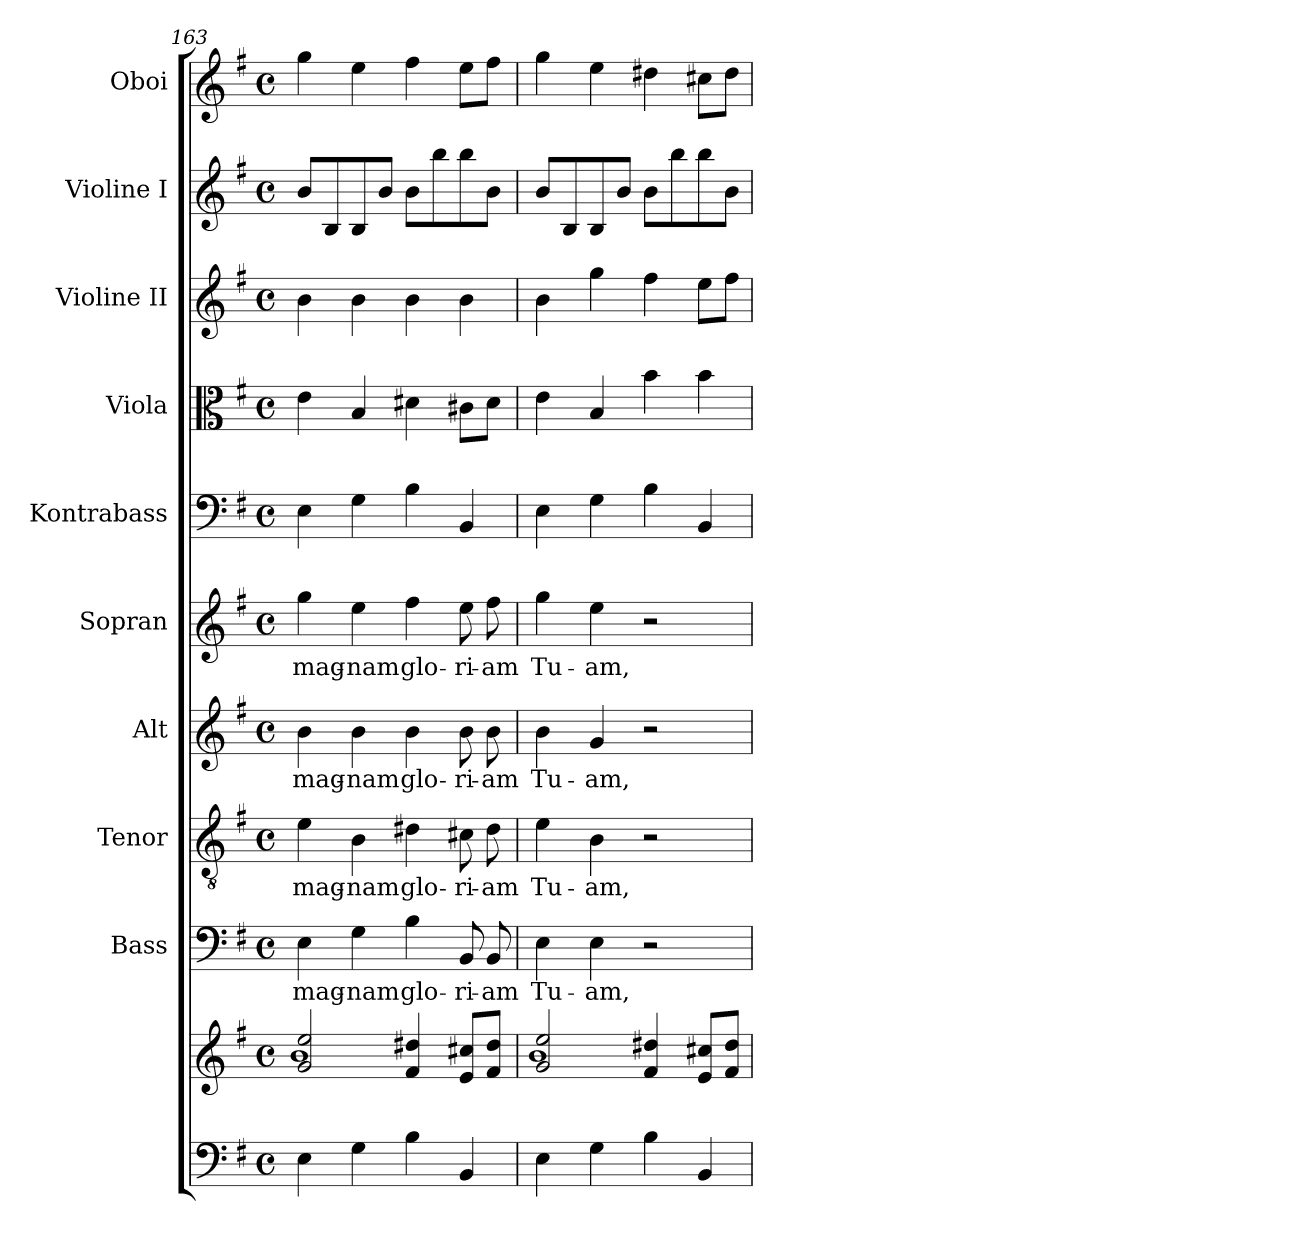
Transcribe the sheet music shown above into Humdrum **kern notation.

**kern	**kern	**kern	**text	**kern	**text	**kern	**text	**kern	**text	**kern	**kern	**kern	**kern	**kern
*part10	*part10	*part9	*part9	*part8	*part8	*part7	*part7	*part6	*part6	*part5	*part4	*part3	*part2	*part1
*staff11	*staff10	*staff9	*staff9	*staff8	*staff8	*staff7	*staff7	*staff6	*staff6	*staff5	*staff4	*staff3	*staff2	*staff1
*	*	*I"Bass	*	*I"Tenor	*	*I"Alt	*	*I"Sopran	*	*I"Kontrabass	*I"Viola	*I"Violine II	*I"Violine I	*I"Oboi
*	*	*I'B.	*	*I'T.	*	*I'A.	*	*I'S.	*	*I'Kb.	*I'Vla.	*I'Vl. II	*I'Vl. I	*I'Ob.
*clefF4	*clefG2	*clefF4	*	*clefGv2	*	*clefG2	*	*clefG2	*	*clefF4	*clefC3	*clefG2	*clefG2	*clefG2
*	*	*	*	*	*	*	*	*	*	*ITrd7c12	*	*	*	*
*k[f#]	*k[f#]	*k[f#]	*	*k[f#]	*	*k[f#]	*	*k[f#]	*	*k[f#]	*k[f#]	*k[f#]	*k[f#]	*k[f#]
*G:	*G:	*G:	*	*G:	*	*G:	*	*G:	*	*G:	*G:	*G:	*G:	*G:
*M4/4	*M4/4	*M4/4	*	*M4/4	*	*M4/4	*	*M4/4	*	*M4/4	*M4/4	*M4/4	*M4/4	*M4/4
*met(c)	*met(c)	*met(c)	*	*met(c)	*	*met(c)	*	*met(c)	*	*met(c)	*met(c)	*met(c)	*met(c)	*met(c)
=163	=163	=163	=163	=163	=163	=163	=163	=163	=163	=163	=163	=163	=163	=163
*	*^	*	*	*	*	*	*	*	*	*	*	*	*	*
!	!	!	!	!LO:LY:b	!	!LO:LY:b	!	!LO:LY:b	!	!LO:LY:b	!	!	!	!	!
4E\	2g/ 2ee/	1b	4E\	mag-	4e\	mag-	4b\	mag-	4gg\	mag-	4EE\	4e\	4b\	8b/L	4gg\
.	.	.	.	.	.	.	.	.	.	.	.	.	.	8B/	.
!	!	!	!	!LO:LY:b	!	!LO:LY:b	!	!LO:LY:b	!	!LO:LY:b	!	!	!	!	!
4G\	.	.	4G\	-nam	4B\	-nam	4b\	-nam	4ee\	-nam	4GG\	4B/	4b\	8B/	4ee\
.	.	.	.	.	.	.	.	.	.	.	.	.	.	8b/J	.
!	!	!	!	!LO:LY:b	!	!LO:LY:b	!	!LO:LY:b	!	!LO:LY:b	!	!	!	!	!
4B\	4f#/ 4dd#X/	.	4B\	glo-	4d#X\	glo-	4b\	glo-	4ff#\	glo-	4BB\	4d#X\	4b\	8b\L	4ff#\
.	.	.	.	.	.	.	.	.	.	.	.	.	.	8bb\	.
!	!	!	!	!LO:LY:b	!	!LO:LY:b	!	!LO:LY:b	!	!LO:LY:b	!	!	!	!	!
4BB/	8e/ 8cc#X/L	.	8BB/	-ri-	8c#X\	-ri-	8b\	-ri-	8ee\	-ri-	4BBB/	8c#X\L	4b\	8bb\	8ee\L
!	!	!	!	!LO:LY:b	!	!LO:LY:b	!	!LO:LY:b	!	!LO:LY:b	!	!	!	!	!
.	8f#/ 8dd#/J	.	8BB/	-am	8d#\	-am	8b\	-am	8ff#\	-am	.	8d#\J	.	8b\J	8ff#\J
!!LO:PB:g=z
=164	=164	=164	=164	=164	=164	=164	=164	=164	=164	=164	=164	=164	=164	=164	=164
!	!	!	!	!LO:LY:b	!	!LO:LY:b	!	!LO:LY:b	!	!LO:LY:b	!	!	!	!	!
4E\	2g/ 2ee/	1b	4E\	Tu-	4e\	Tu-	4b\	Tu-	4gg\	Tu-	4EE\	4e\	4b\	8b/L	4gg\
.	.	.	.	.	.	.	.	.	.	.	.	.	.	8B/	.
!	!	!	!	!LO:LY:b	!	!LO:LY:b	!	!LO:LY:b	!	!LO:LY:b	!	!	!	!	!
4G\	.	.	4E\	-am,	4B\	-am,	4g/	-am,	4ee\	-am,	4GG\	4B/	4gg\	8B/	4ee\
.	.	.	.	.	.	.	.	.	.	.	.	.	.	8b/J	.
4B\	4f#/ 4dd#X/	.	2r	.	2r	.	2r	.	2r	.	4BB\	4b\	4ff#\	8b\L	4dd#X\
.	.	.	.	.	.	.	.	.	.	.	.	.	.	8bb\	.
4BB/	8e/ 8cc#X/L	.	.	.	.	.	.	.	.	.	4BBB/	4b\	8ee\L	8bb\	8cc#X\L
.	8f#/ 8dd#/J	.	.	.	.	.	.	.	.	.	.	.	8ff#\J	8b\J	8dd#\J
*	*v	*v	*	*	*	*	*	*	*	*	*	*	*	*	*
=	=	=	=	=	=	=	=	=	=	=	=	=	=	=
*-	*-	*-	*-	*-	*-	*-	*-	*-	*-	*-	*-	*-	*-	*-
